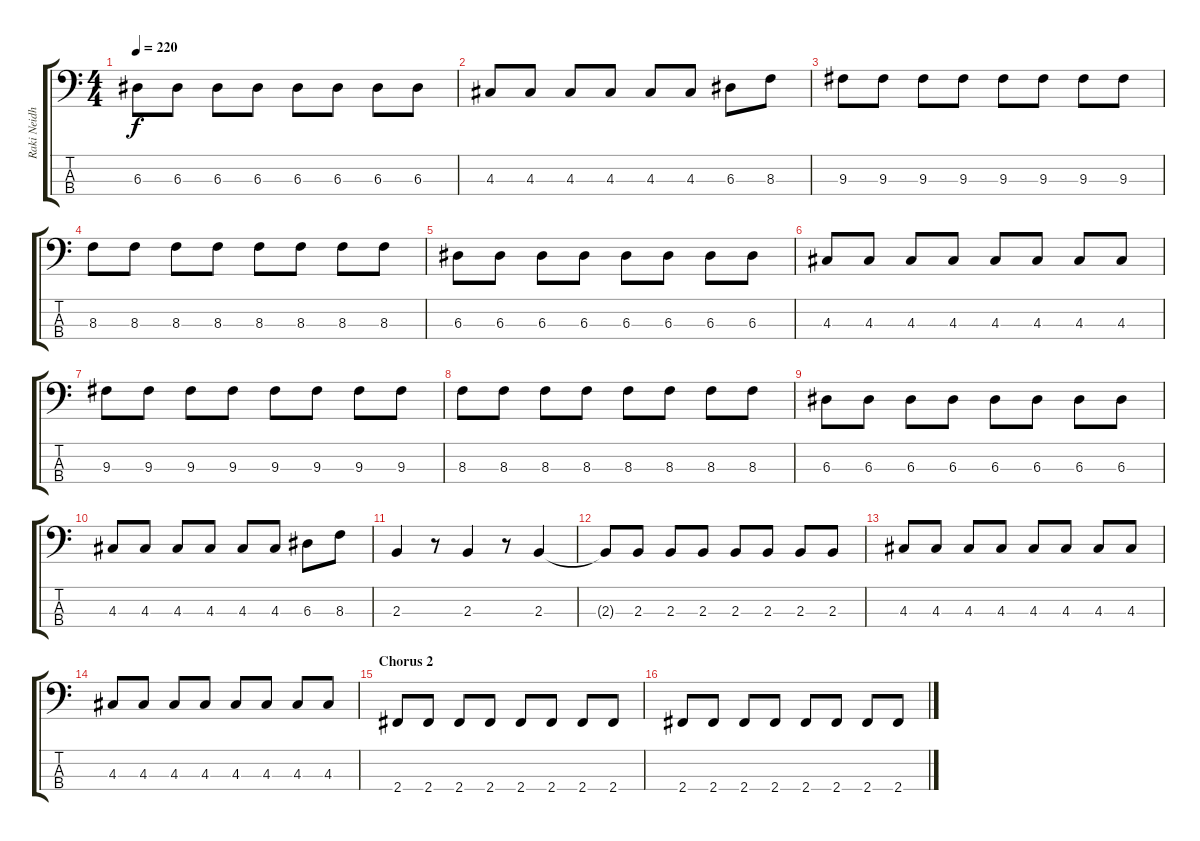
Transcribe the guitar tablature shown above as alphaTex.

\track ("Raki Neidhardt" "Raki Neidh") {instrument electricbasspick}
\staff {score tabs}
\tuning (G2 D2 A1 E1) {hide}
\ts (4 4)
\tempo 220
\clef f4
\ks c
6.3.8{dy f} 6.3.8 6.3.8 6.3.8 6.3.8 6.3.8 6.3.8 6.3.8 |
4.3.8 4.3.8 4.3.8 4.3.8 4.3.8 4.3.8 6.3.8 8.3.8 |
9.3.8 9.3.8 9.3.8 9.3.8 9.3.8 9.3.8 9.3.8 9.3.8 |
8.3.8 8.3.8 8.3.8 8.3.8 8.3.8 8.3.8 8.3.8 8.3.8 |
6.3.8 6.3.8 6.3.8 6.3.8 6.3.8 6.3.8 6.3.8 6.3.8 |
4.3.8 4.3.8 4.3.8 4.3.8 4.3.8 4.3.8 4.3.8 4.3.8 |
9.3.8 9.3.8 9.3.8 9.3.8 9.3.8 9.3.8 9.3.8 9.3.8 |
8.3.8 8.3.8 8.3.8 8.3.8 8.3.8 8.3.8 8.3.8 8.3.8 |
6.3.8 6.3.8 6.3.8 6.3.8 6.3.8 6.3.8 6.3.8 6.3.8 |
4.3.8 4.3.8 4.3.8 4.3.8 4.3.8 4.3.8 6.3.8 8.3.8 |
2.3.4 r.8 2.3.4 r.8 2.3.4 |
2.3{t}.8 2.3.8 2.3.8 2.3.8 2.3.8 2.3.8 2.3.8 2.3.8 |
4.3.8 4.3.8 4.3.8 4.3.8 4.3.8 4.3.8 4.3.8 4.3.8 |
4.3.8 4.3.8 4.3.8 4.3.8 4.3.8 4.3.8 4.3.8 4.3.8 |
\section ("" "Chorus 2")
2.4.8 2.4.8 2.4.8 2.4.8 2.4.8 2.4.8 2.4.8 2.4.8 |
2.4.8 2.4.8 2.4.8 2.4.8 2.4.8 2.4.8 2.4.8 2.4.8
